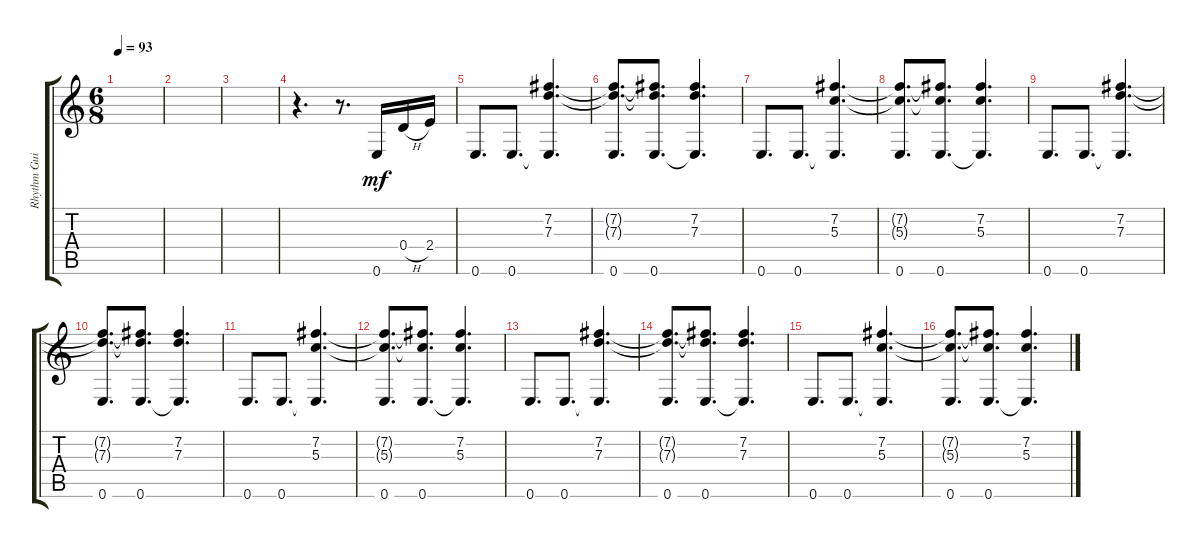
\track ("Rhythm Guitar 1 [Mikael Akerfeldt + Pete" "Rhythm Gui") {instrument distortionguitar}
\staff {score tabs}
\tuning (E4 B3 G3 D3 A2 E2) {hide}
\ts (6 8)
\tempo 93
\clef g2
\ks c
|
|
|
r.4{d} r.8{d} 0.6.16{dy mf} 0.4{h}.16 2.4.16 |
0.6.8{d} 0.6.8{d} (7.2 7.3 0.6{t}).4{d} |
(7.2{t} 7.3{t} 0.6).8{d} (7.2{t} 7.3{t} 0.6).8{d} (7.2 7.3 0.6{t}).4{d} |
0.6.8{d} 0.6.8{d} (7.2 5.3 0.6{t}).4{d} |
(7.2{t} 5.3{t} 0.6).8{d} (7.2{t} 5.3{t} 0.6).8{d} (7.2 5.3 0.6{t}).4{d} |
0.6.8{d} 0.6.8{d} (7.2 7.3 0.6{t}).4{d} |
(7.2{t} 7.3{t} 0.6).8{d} (7.2{t} 7.3{t} 0.6).8{d} (7.2 7.3 0.6{t}).4{d} |
0.6.8{d} 0.6.8{d} (7.2 5.3 0.6{t}).4{d} |
(7.2{t} 5.3{t} 0.6).8{d} (7.2{t} 5.3{t} 0.6).8{d} (7.2 5.3 0.6{t}).4{d} |
0.6.8{d} 0.6.8{d} (7.2 7.3 0.6{t}).4{d} |
(7.2{t} 7.3{t} 0.6).8{d} (7.2{t} 7.3{t} 0.6).8{d} (7.2 7.3 0.6{t}).4{d} |
0.6.8{d} 0.6.8{d} (7.2 5.3 0.6{t}).4{d} |
(7.2{t} 5.3{t} 0.6).8{d} (7.2{t} 5.3{t} 0.6).8{d} (7.2 5.3 0.6{t}).4{d}
